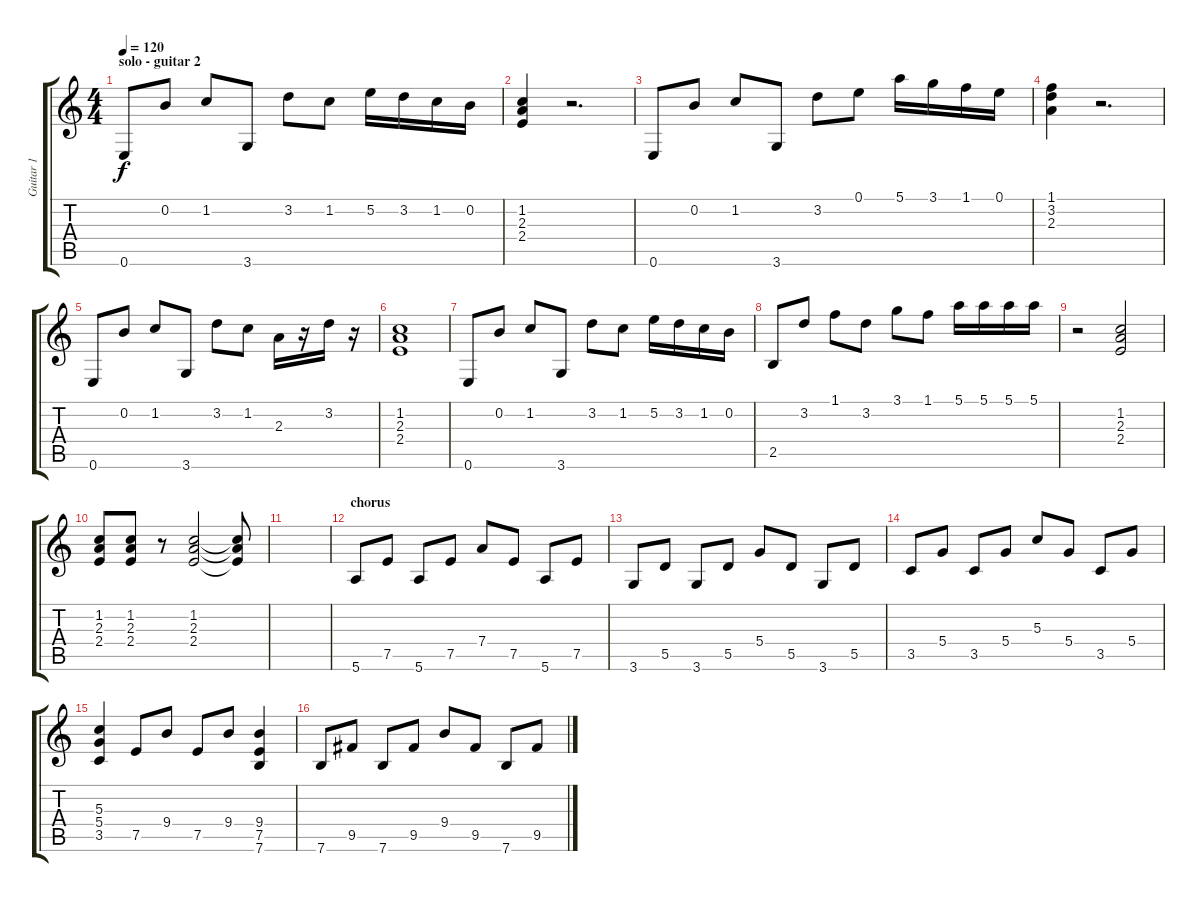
\track ("Guitar 1" "Guitar 1") {instrument acousticguitarnylon}
\staff {score tabs}
\tuning (E4 B3 G3 D3 A2 E2) {hide}
\ts (4 4)
\section ("" "solo - guitar 2")
\tempo 120
\clef g2
\ks c
0.6.8{dy f} 0.2.8 1.2.8 3.6.8 3.2.8 1.2.8 5.2.16 3.2.16 1.2.16 0.2.16 |
(1.2 2.3 2.4).4 r.2{d} |
0.6.8 0.2.8 1.2.8 3.6.8 3.2.8 0.1.8 5.1.16 3.1.16 1.1.16 0.1.16 |
(1.1 3.2 2.3).4 r.2{d} |
0.6.8 0.2.8 1.2.8 3.6.8 3.2.8 1.2.8 2.3.16 r.16 3.2.16 r.16 |
(1.2 2.3 2.4).1 |
0.6.8 0.2.8 1.2.8 3.6.8 3.2.8 1.2.8 5.2.16 3.2.16 1.2.16 0.2.16 |
2.5.8 3.2.8 1.1.8 3.2.8 3.1.8 1.1.8 5.1.16 5.1.16 5.1.16 5.1.16 |
r.2 (1.2 2.3 2.4).2 |
(1.2 2.3 2.4).8 (1.2 2.3 2.4).8 r.8 (1.2 2.3 2.4).2 (1.2{t} 2.3{t} 2.4{t}).8 |
|
\section ("" "chorus")
5.6.8 7.5.8 5.6.8 7.5.8 7.4.8 7.5.8 5.6.8 7.5.8 |
3.6.8 5.5.8 3.6.8 5.5.8 5.4.8 5.5.8 3.6.8 5.5.8 |
3.5.8 5.4.8 3.5.8 5.4.8 5.3.8 5.4.8 3.5.8 5.4.8 |
(5.3 5.4 3.5).4 7.5.8 9.4.8 7.5.8 9.4.8 (9.4 7.5 7.6).4 |
7.6.8 9.5.8 7.6.8 9.5.8 9.4.8 9.5.8 7.6.8 9.5.8
